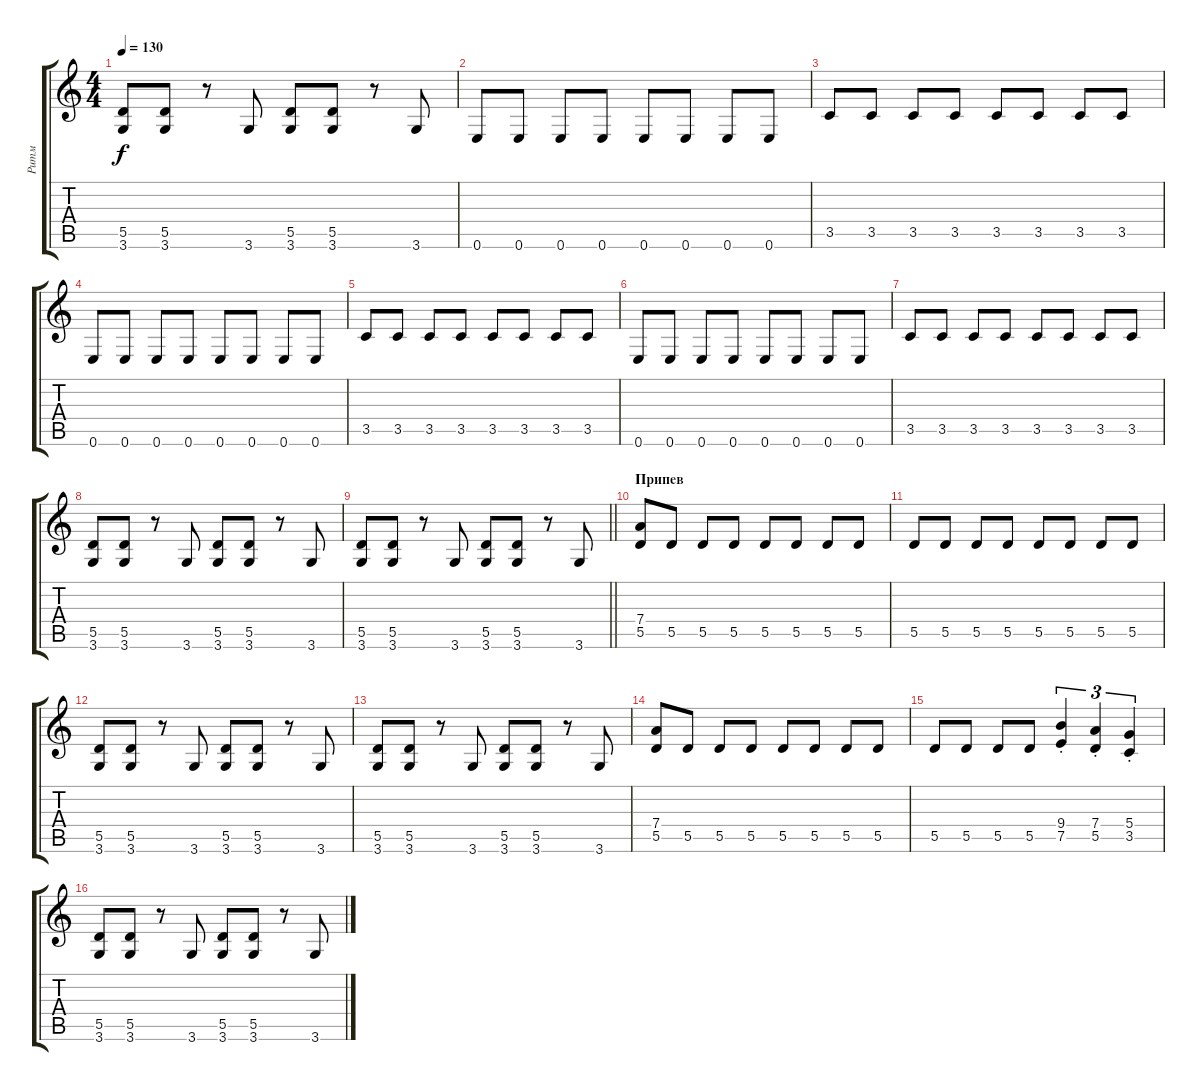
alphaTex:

\track ("Ритм" "Ритм") {instrument distortionguitar}
\staff {score tabs}
\tuning (E4 B3 G3 D3 A2 E2) {hide}
\ts (4 4)
\tempo 130
\clef g2
\ks c
(5.5 3.6).8{dy f} (5.5 3.6).8 r.8 3.6.8 (5.5 3.6).8 (5.5 3.6).8 r.8 3.6.8 |
0.6.8 0.6.8 0.6.8 0.6.8 0.6.8 0.6.8 0.6.8 0.6.8 |
3.5.8 3.5.8 3.5.8 3.5.8 3.5.8 3.5.8 3.5.8 3.5.8 |
0.6.8 0.6.8 0.6.8 0.6.8 0.6.8 0.6.8 0.6.8 0.6.8 |
3.5.8 3.5.8 3.5.8 3.5.8 3.5.8 3.5.8 3.5.8 3.5.8 |
0.6.8 0.6.8 0.6.8 0.6.8 0.6.8 0.6.8 0.6.8 0.6.8 |
3.5.8 3.5.8 3.5.8 3.5.8 3.5.8 3.5.8 3.5.8 3.5.8 |
(5.5 3.6).8 (5.5 3.6).8 r.8 3.6.8 (5.5 3.6).8 (5.5 3.6).8 r.8 3.6.8 |
\barLineRight lightlight
(5.5 3.6).8 (5.5 3.6).8 r.8 3.6.8 (5.5 3.6).8 (5.5 3.6).8 r.8 3.6.8 |
\section ("" "Припев")
(7.4 5.5).8 5.5.8 5.5.8 5.5.8 5.5.8 5.5.8 5.5.8 5.5.8 |
5.5.8 5.5.8 5.5.8 5.5.8 5.5.8 5.5.8 5.5.8 5.5.8 |
(5.5 3.6).8 (5.5 3.6).8 r.8 3.6.8 (5.5 3.6).8 (5.5 3.6).8 r.8 3.6.8 |
(5.5 3.6).8 (5.5 3.6).8 r.8 3.6.8 (5.5 3.6).8 (5.5 3.6).8 r.8 3.6.8 |
(7.4 5.5).8 5.5.8 5.5.8 5.5.8 5.5.8 5.5.8 5.5.8 5.5.8 |
5.5.8 5.5.8 5.5.8 5.5.8 (9.4{st} 7.5{st}).4{tu (3 2)} (7.4{st} 5.5{st}).4{tu (3 2)} (5.4{st} 3.5{st}).4{tu (3 2)} |
(5.5 3.6).8 (5.5 3.6).8 r.8 3.6.8 (5.5 3.6).8 (5.5 3.6).8 r.8 3.6.8
